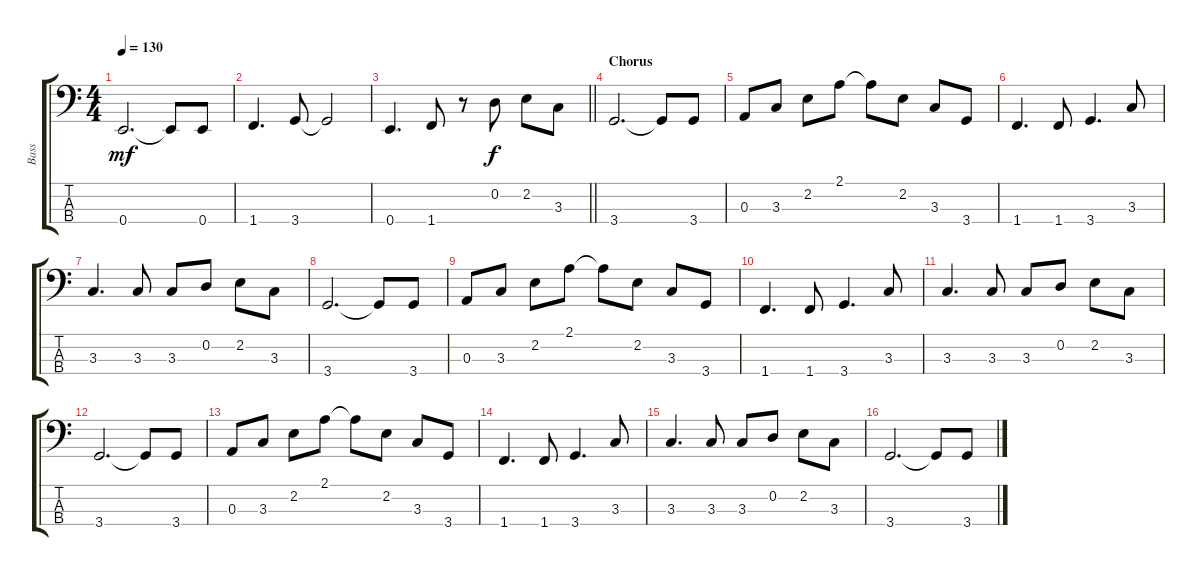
\track ("Bass" "Bass") {instrument electricbassfinger}
\staff {score tabs}
\tuning (G2 D2 A1 E1) {hide}
\ts (4 4)
\tempo 130
\clef f4
\ks c
0.4.2{d dy mf} 0.4{t}.8 0.4.8 |
1.4.4{d} 3.4.8 3.4{t}.2 |
\barLineRight lightlight
0.4.4{d} 1.4.8 r.8 0.2.8{dy f} 2.2.8 3.3.8 |
\section ("" "Chorus")
3.4.2{d} 3.4{t}.8 3.4.8 |
0.3.8 3.3.8 2.2.8 2.1.8 2.1{t}.8 2.2.8 3.3.8 3.4.8 |
1.4.4{d} 1.4.8 3.4.4{d} 3.3.8 |
3.3.4{d} 3.3.8 3.3.8 0.2.8 2.2.8 3.3.8 |
3.4.2{d} 3.4{t}.8 3.4.8 |
0.3.8 3.3.8 2.2.8 2.1.8 2.1{t}.8 2.2.8 3.3.8 3.4.8 |
1.4.4{d} 1.4.8 3.4.4{d} 3.3.8 |
3.3.4{d} 3.3.8 3.3.8 0.2.8 2.2.8 3.3.8 |
3.4.2{d} 3.4{t}.8 3.4.8 |
0.3.8 3.3.8 2.2.8 2.1.8 2.1{t}.8 2.2.8 3.3.8 3.4.8 |
1.4.4{d} 1.4.8 3.4.4{d} 3.3.8 |
3.3.4{d} 3.3.8 3.3.8 0.2.8 2.2.8 3.3.8 |
3.4.2{d} 3.4{t}.8 3.4.8
